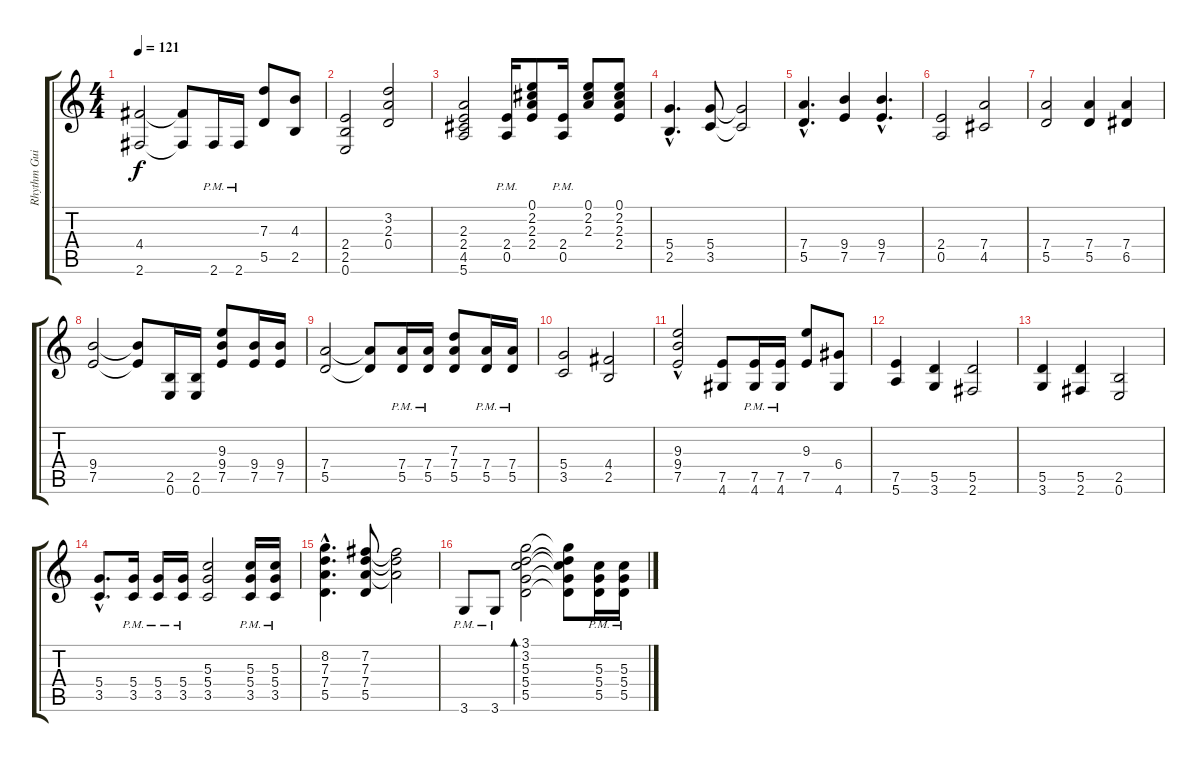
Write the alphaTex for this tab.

\track ("Rhythm Guitar" "Rhythm Gui") {instrument distortionguitar}
\staff {score tabs}
\tuning (E4 B3 G3 D3 A2 E2) {hide}
\ts (4 4)
\tempo 121
\clef g2
\ks c
(4.4 2.6).2{dy f} (4.4{t} 2.6{t}).8 2.6{pm}.16 2.6{pm}.16 (7.3 5.5).8 (4.3 2.5).8 |
(2.4 2.5 0.6).2 (3.2 2.3 0.4).2 |
(2.3 2.4 4.5 5.6).2 (2.4{pm} 0.5{pm}).16 (0.1 2.2 2.3 2.4).8 (2.4{pm} 0.5{pm}).16 (0.1 2.2 2.3).8 (0.1 2.2 2.3 2.4).8 |
(5.4{hac} 2.5{hac}).4{d} (5.4 3.5).8 (5.4{t} 3.5{t}).2 |
(7.4{hac} 5.5{hac}).4{d} (9.4 7.5).4 (9.4{hac} 7.5{hac}).4{d} |
(2.4 0.5).2 (7.4 4.5).2 |
(7.4 5.5).2 (7.4 5.5).4 (7.4 6.5).4 |
(9.4 7.5).2 (9.4{t} 7.5{t}).8 (2.5 0.6).16 (2.5 0.6).16 (9.3 9.4 7.5).8 (9.4 7.5).16 (9.4 7.5).16 |
(7.4 5.5).2 (7.4{t} 5.5{t}).8 (7.4{pm} 5.5{pm}).16 (7.4{pm} 5.5{pm}).16 (7.3 7.4 5.5).8 (7.4{pm} 5.5{pm}).16 (7.4{pm} 5.5{pm}).16 |
(5.4 3.5).2 (4.4 2.5).2 |
(9.3{hac} 9.4 7.5).2 (7.5 4.6).8 (7.5{pm} 4.6{pm}).16 (7.5{pm} 4.6{pm}).16 (9.3 7.5).8 (6.4 4.6).8 |
(7.5 5.6).4 (5.5 3.6).4 (5.5 2.6).2 |
(5.5 3.6).4 (5.5 2.6).4 (2.5 0.6).2 |
(5.4{hac} 3.5{hac}).8{d} (5.4{pm} 3.5{pm}).16 (5.4{pm} 3.5{pm}).16 (5.4{pm} 3.5{pm}).16 (5.3 5.4 3.5).2 (5.3{pm} 5.4{pm} 3.5{pm}).16 (5.3{pm} 5.4{pm} 3.5{pm}).16 |
(8.2{hac} 7.3{hac} 7.4{hac} 5.5{hac}).4{d} (7.2 7.3 7.4 5.5).8 (7.2{t} 7.3{t} 7.4{t}).2 |
3.6{pm}.8 3.6{pm}.8 (3.1 3.2 5.3 5.4 5.5).2{bd 120} (3.1{t} 3.2{t} 5.3{t} 5.4{t} 5.5{t}).8 (5.3{pm} 5.4{pm} 5.5{pm}).16 (5.3{pm} 5.4{pm} 5.5{pm}).16
